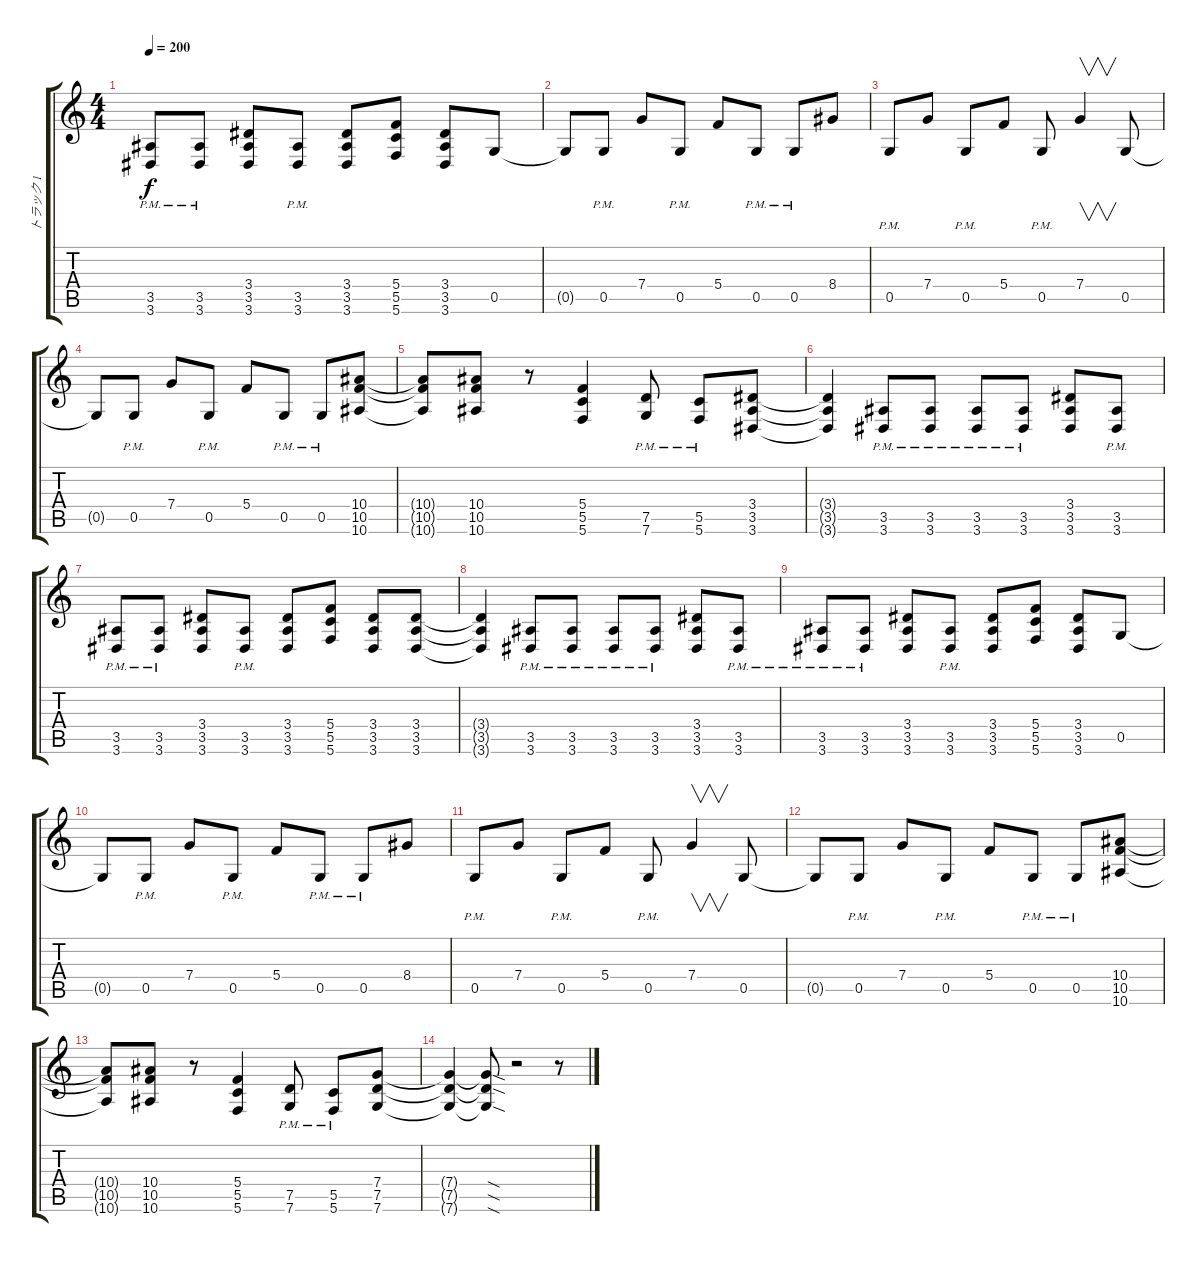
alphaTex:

\track ("トラック 1" "トラック 1") {instrument overdrivenguitar}
\staff {score tabs}
\tuning (D4 A3 F3 C3 G2 C2) {hide}
\ts (4 4)
\tempo 200
\clef g2
\ks c
(3.5{pm} 3.6{pm}).8{dy f} (3.5{pm} 3.6{pm}).8 (3.4 3.5 3.6).8 (3.5{pm} 3.6{pm}).8 (3.4 3.5 3.6).8 (5.4 5.5 5.6).8 (3.4 3.5 3.6).8 0.5.8 |
0.5{t}.8 0.5{pm}.8 7.4.8 0.5{pm}.8 5.4.8 0.5{pm}.8 0.5{pm}.8 8.4.8 |
0.5{pm}.8 7.4.8 0.5{pm}.8 5.4.8 0.5{pm}.8 7.4.4{v} 0.5.8 |
0.5{t}.8 0.5{pm}.8 7.4.8 0.5{pm}.8 5.4.8 0.5{pm}.8 0.5{pm}.8 (10.4 10.5 10.6).8 |
(10.4{t} 10.5{t} 10.6{t}).8 (10.4 10.5 10.6).8 r.8 (5.4 5.5 5.6).4 (7.5{pm} 7.6{pm}).8 (5.5{pm} 5.6{pm}).8 (3.4 3.5 3.6).8 |
(3.4{t} 3.5{t} 3.6{t}).4 (3.5{pm} 3.6{pm}).8 (3.5{pm} 3.6{pm}).8 (3.5{pm} 3.6{pm}).8 (3.5{pm} 3.6{pm}).8 (3.4 3.5 3.6).8 (3.5{pm} 3.6{pm}).8 |
(3.5{pm} 3.6{pm}).8 (3.5{pm} 3.6{pm}).8 (3.4 3.5 3.6).8 (3.5{pm} 3.6{pm}).8 (3.4 3.5 3.6).8 (5.4 5.5 5.6).8 (3.4 3.5 3.6).8 (3.4 3.5 3.6).8 |
(3.4{t} 3.5{t} 3.6{t}).4 (3.5{pm} 3.6{pm}).8 (3.5{pm} 3.6{pm}).8 (3.5{pm} 3.6{pm}).8 (3.5{pm} 3.6{pm}).8 (3.4 3.5 3.6).8 (3.5{pm} 3.6{pm}).8 |
(3.5{pm} 3.6{pm}).8 (3.5{pm} 3.6{pm}).8 (3.4 3.5 3.6).8 (3.5{pm} 3.6{pm}).8 (3.4 3.5 3.6).8 (5.4 5.5 5.6).8 (3.4 3.5 3.6).8 0.5.8 |
0.5{t}.8 0.5{pm}.8 7.4.8 0.5{pm}.8 5.4.8 0.5{pm}.8 0.5{pm}.8 8.4.8 |
0.5{pm}.8 7.4.8 0.5{pm}.8 5.4.8 0.5{pm}.8 7.4.4{v} 0.5.8 |
0.5{t}.8 0.5{pm}.8 7.4.8 0.5{pm}.8 5.4.8 0.5{pm}.8 0.5{pm}.8 (10.4 10.5 10.6).8 |
(10.4{t} 10.5{t} 10.6{t}).8 (10.4 10.5 10.6).8 r.8 (5.4 5.5 5.6).4 (7.5{pm} 7.6{pm}).8 (5.5{pm} 5.6{pm}).8 (7.4 7.5 7.6).8 |
(7.4{t} 7.5{t} 7.6{t}).4 (7.4{sod t} 7.5{sod t} 7.6{sod t}).8 r.2 r.8
